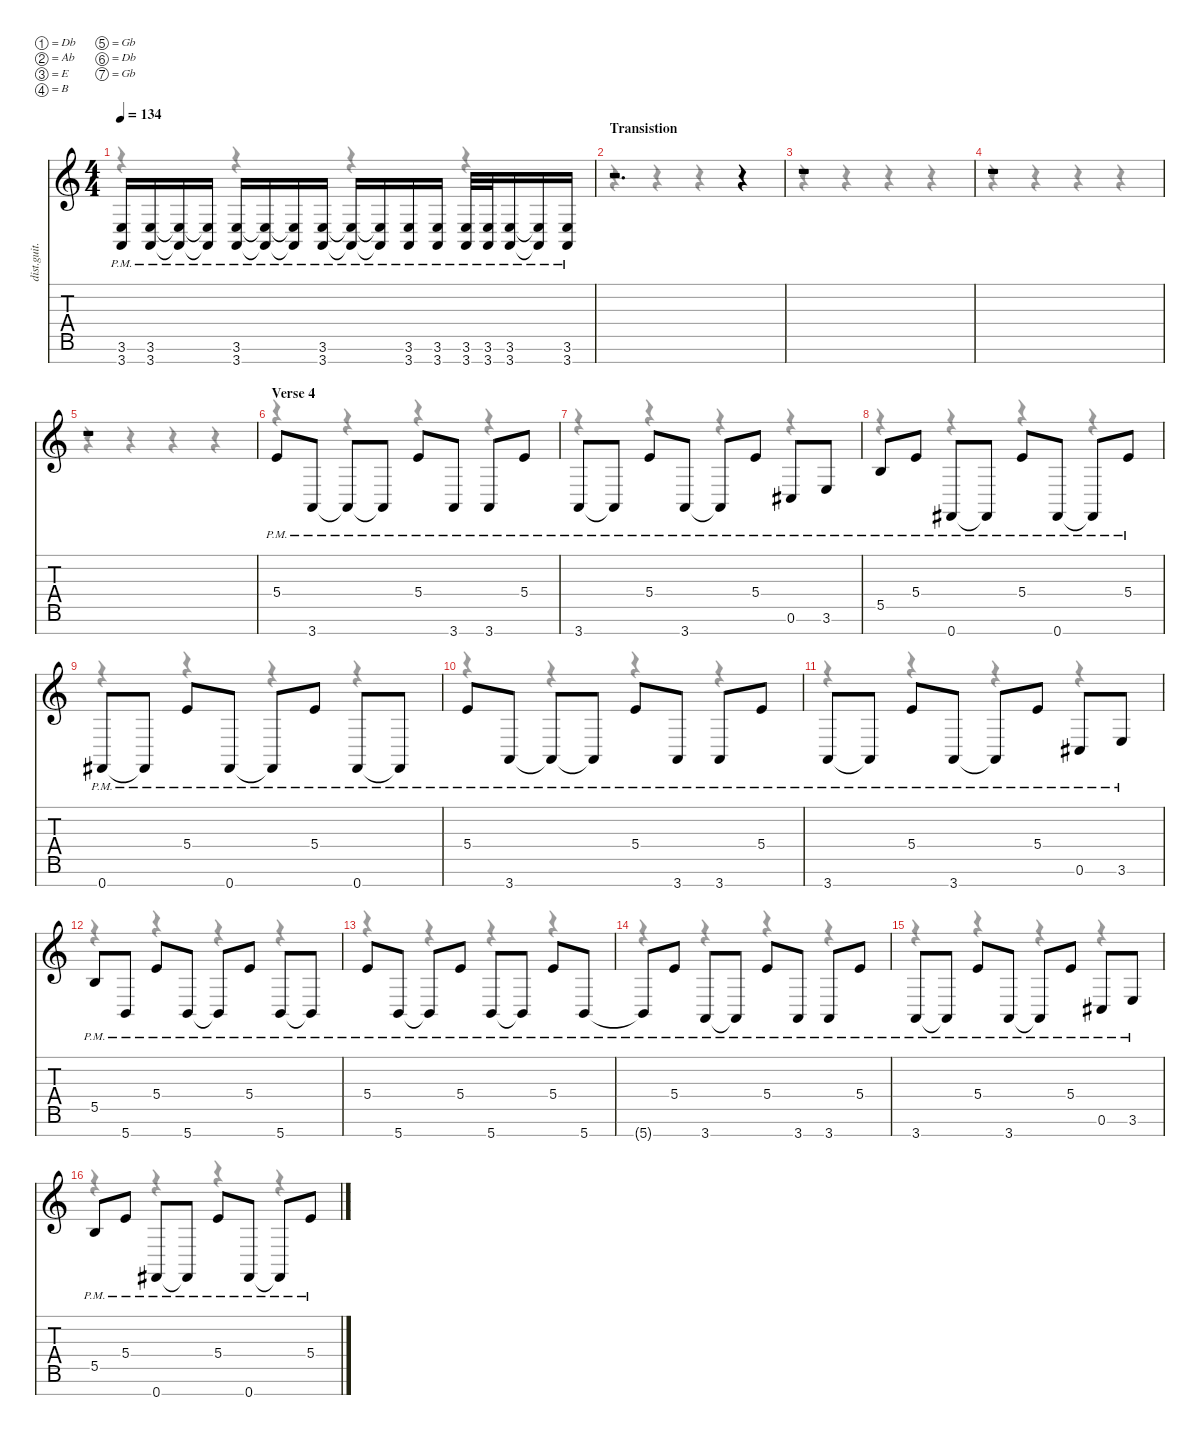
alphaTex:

\defaultSystemsLayout 4
\hideDynamics
\bracketExtendMode nobrackets
\track ("Sean Price" "dist.guit.") {instrument distortionguitar}
\staff {score tabs}
\tuning (Db4 Ab3 E3 B2 Gb2 Db2 Gb1)
\voice
\ts (4 4)
\tempo 134
\clef g2
\ks c
(3.6{pm t} 3.7{pm t}).16{dy f} (3.6{pm} 3.7{pm}).16 (3.6{pm t} 3.7{pm t}).16 (3.6{pm t} 3.7{pm t}).16 (3.6{pm} 3.7{pm}).16 (3.6{pm t} 3.7{pm t}).16 (3.6{pm t} 3.7{pm t}).16 (3.6{pm} 3.7{pm}).16 (3.6{pm t} 3.7{pm t}).16 (3.6{pm t} 3.7{pm t}).16 (3.6{pm} 3.7{pm}).16 (3.6{pm} 3.7{pm}).16 (3.6{pm} 3.7{pm}).32 (3.6{pm} 3.7{pm}).32 (3.6{pm} 3.7{pm}).16 (3.6{pm t} 3.7{pm t}).16 (3.6{pm} 3.7{pm}).16 |
\section ("" "Transistion")
r.2{d} r.4 |
r.1 |
r.1 |
r.1 |
\section ("" "Verse 4")
5.4{pm}.8 3.7{pm}.8 3.7{pm t}.8 3.7{pm t}.8 5.4{pm}.8 3.7{pm}.8 3.7{pm}.8 5.4{pm}.8 |
3.7{pm}.8 3.7{pm t}.8 5.4{pm}.8 3.7{pm}.8 3.7{pm t}.8 5.4{pm}.8 0.6{pm acc #}.8 3.6{pm}.8 |
5.5{pm}.8 5.4{pm}.8 0.7{pm acc #}.8 0.7{pm t acc #}.8 5.4{pm}.8 0.7{pm acc #}.8 0.7{pm t acc #}.8 5.4{pm}.8 |
0.7{pm acc #}.8 0.7{pm t acc #}.8 5.4{pm}.8 0.7{pm acc #}.8 0.7{pm t acc #}.8 5.4{pm}.8 0.7{pm acc #}.8 0.7{pm t acc #}.8 |
5.4{pm}.8 3.7{pm}.8 3.7{pm t}.8 3.7{pm t}.8 5.4{pm}.8 3.7{pm}.8 3.7{pm}.8 5.4{pm}.8 |
3.7{pm}.8 3.7{pm t}.8 5.4{pm}.8 3.7{pm}.8 3.7{pm t}.8 5.4{pm}.8 0.6{pm acc #}.8 3.6{pm}.8 |
5.5{pm}.8 5.7{pm}.8 5.4{pm}.8 5.7{pm}.8 5.7{pm t}.8 5.4{pm}.8 5.7{pm}.8 5.7{pm t}.8 |
5.4{pm}.8 5.7{pm}.8 5.7{pm t}.8 5.4{pm}.8 5.7{pm}.8 5.7{pm t}.8 5.4{pm}.8 5.7{pm}.8 |
5.7{pm t}.8 5.4{pm}.8 3.7{pm}.8 3.7{pm t}.8 5.4{pm}.8 3.7{pm}.8 3.7{pm}.8 5.4{pm}.8 |
3.7{pm}.8 3.7{pm t}.8 5.4{pm}.8 3.7{pm}.8 3.7{pm t}.8 5.4{pm}.8 0.6{pm acc #}.8 3.6{pm}.8 |
5.5{pm}.8 5.4{pm}.8 0.7{pm acc #}.8 0.7{pm t acc #}.8 5.4{pm}.8 0.7{pm acc #}.8 0.7{pm t acc #}.8 5.4{pm}.8
\voice
\clef g2
\ottava regular
\simile none
\ks c
r.4{dy mf} r.4 r.4 r.4 |
r.4 r.4 r.4 r.4 |
r.4 r.4 r.4 r.4 |
r.4 r.4 r.4 r.4 |
r.4 r.4 r.4 r.4 |
r.4 r.4 r.4 r.4 |
r.4 r.4 r.4 r.4 |
r.4 r.4 r.4 r.4 |
r.4 r.4 r.4 r.4 |
r.4 r.4 r.4 r.4 |
r.4 r.4 r.4 r.4 |
r.4 r.4 r.4 r.4 |
r.4 r.4 r.4 r.4 |
r.4 r.4 r.4 r.4 |
r.4 r.4 r.4 r.4 |
r.4 r.4 r.4 r.4
